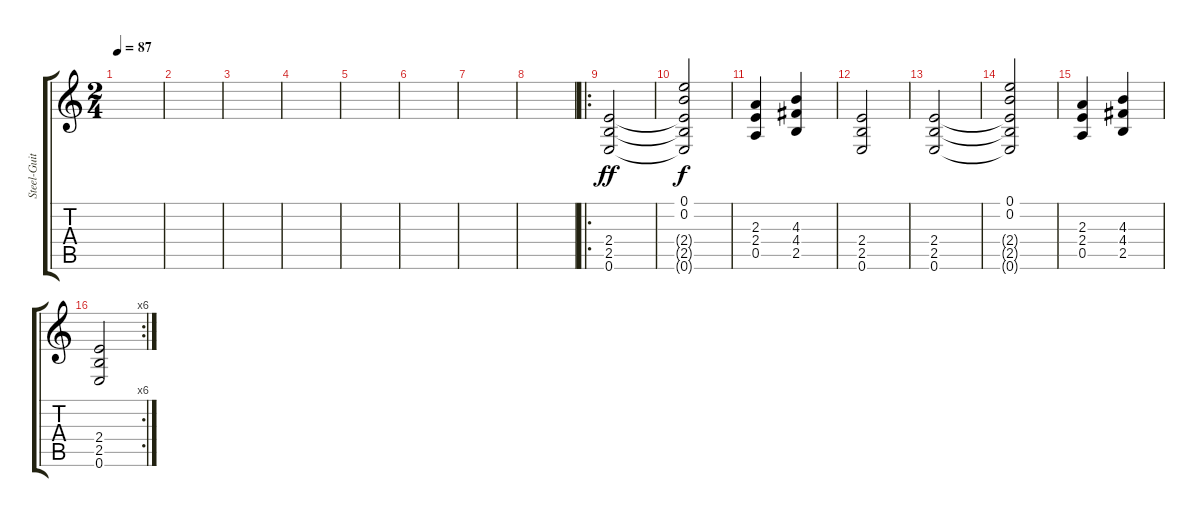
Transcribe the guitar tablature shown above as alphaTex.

\track ("Steel-Guitar" "Steel-Guit") {instrument acousticguitarsteel}
\staff {score tabs}
\tuning (E4 B3 G3 D3 A2 E2) {hide}
\ts (2 4)
\tempo 87
\clef g2
\ks c
|
|
|
|
|
|
|
|
\ro
(2.4 2.5 0.6).2{dy ff} |
(0.1 0.2 2.4{t} 2.5{t} 0.6{t}).2{dy f} |
(2.3 2.4 0.5).4 (4.3 4.4 2.5).4 |
(2.4 2.5 0.6).2 |
(2.4 2.5 0.6).2 |
(0.1 0.2 2.4{t} 2.5{t} 0.6{t}).2 |
(2.3 2.4 0.5).4 (4.3 4.4 2.5).4 |
\rc 6
(2.4 2.5 0.6).2
